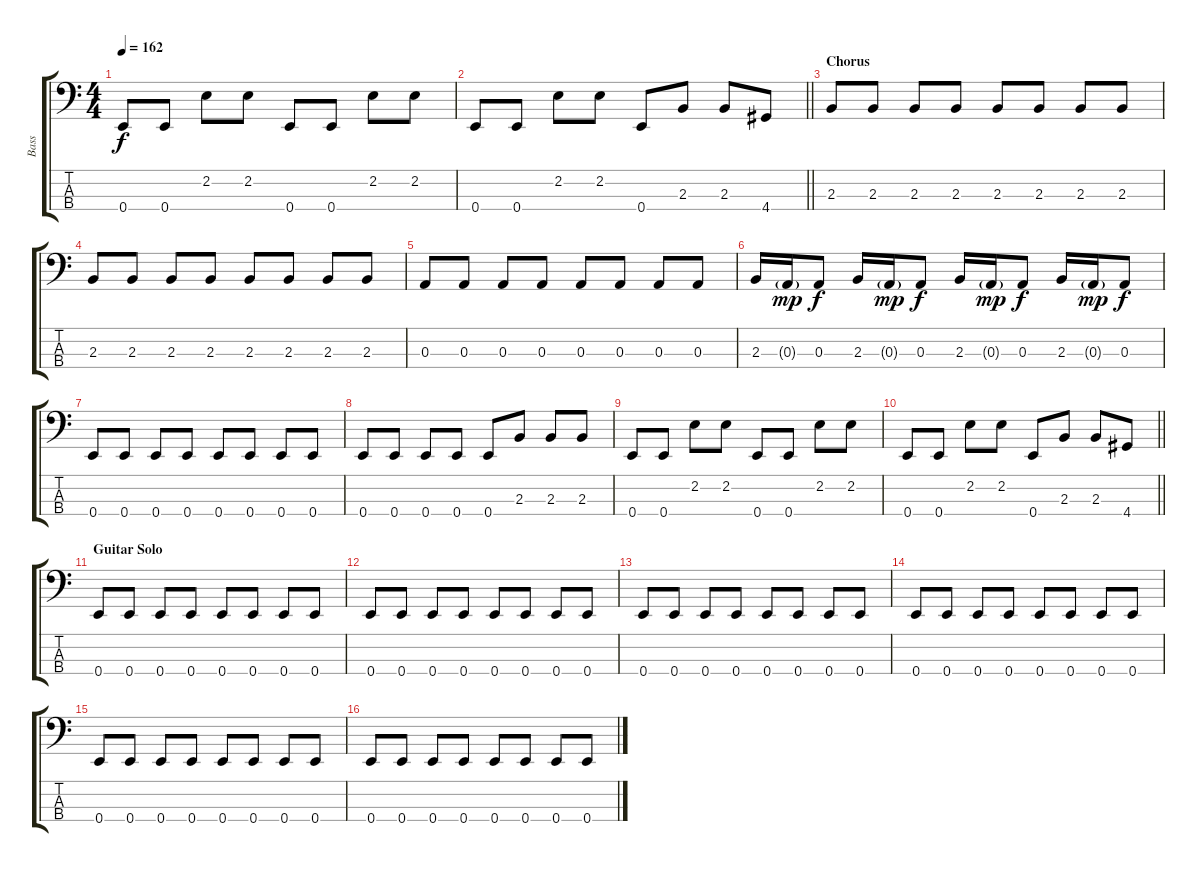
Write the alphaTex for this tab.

\track ("Bass" "Bass") {instrument electricbassfinger}
\staff {score tabs}
\tuning (G2 D2 A1 E1) {hide}
\ts (4 4)
\tempo 162
\clef f4
\ks c
0.4.8{dy f} 0.4.8 2.2.8 2.2.8 0.4.8 0.4.8 2.2.8 2.2.8 |
\barLineRight lightlight
0.4.8 0.4.8 2.2.8 2.2.8 0.4.8 2.3.8 2.3.8 4.4.8 |
\section ("" "Chorus")
2.3.8 2.3.8 2.3.8 2.3.8 2.3.8 2.3.8 2.3.8 2.3.8 |
2.3.8 2.3.8 2.3.8 2.3.8 2.3.8 2.3.8 2.3.8 2.3.8 |
0.3.8 0.3.8 0.3.8 0.3.8 0.3.8 0.3.8 0.3.8 0.3.8 |
2.3.16 0.3{g}.16{dy mp} 0.3.8{dy f} 2.3.16 0.3{g}.16{dy mp} 0.3.8{dy f} 2.3.16 0.3{g}.16{dy mp} 0.3.8{dy f} 2.3.16 0.3{g}.16{dy mp} 0.3.8{dy f} |
0.4.8 0.4.8 0.4.8 0.4.8 0.4.8 0.4.8 0.4.8 0.4.8 |
0.4.8 0.4.8 0.4.8 0.4.8 0.4.8 2.3.8 2.3.8 2.3.8 |
0.4.8 0.4.8 2.2.8 2.2.8 0.4.8 0.4.8 2.2.8 2.2.8 |
\barLineRight lightlight
0.4.8 0.4.8 2.2.8 2.2.8 0.4.8 2.3.8 2.3.8 4.4.8 |
\section ("" "Guitar Solo")
0.4.8 0.4.8 0.4.8 0.4.8 0.4.8 0.4.8 0.4.8 0.4.8 |
0.4.8 0.4.8 0.4.8 0.4.8 0.4.8 0.4.8 0.4.8 0.4.8 |
0.4.8 0.4.8 0.4.8 0.4.8 0.4.8 0.4.8 0.4.8 0.4.8 |
0.4.8 0.4.8 0.4.8 0.4.8 0.4.8 0.4.8 0.4.8 0.4.8 |
0.4.8 0.4.8 0.4.8 0.4.8 0.4.8 0.4.8 0.4.8 0.4.8 |
0.4.8 0.4.8 0.4.8 0.4.8 0.4.8 0.4.8 0.4.8 0.4.8
